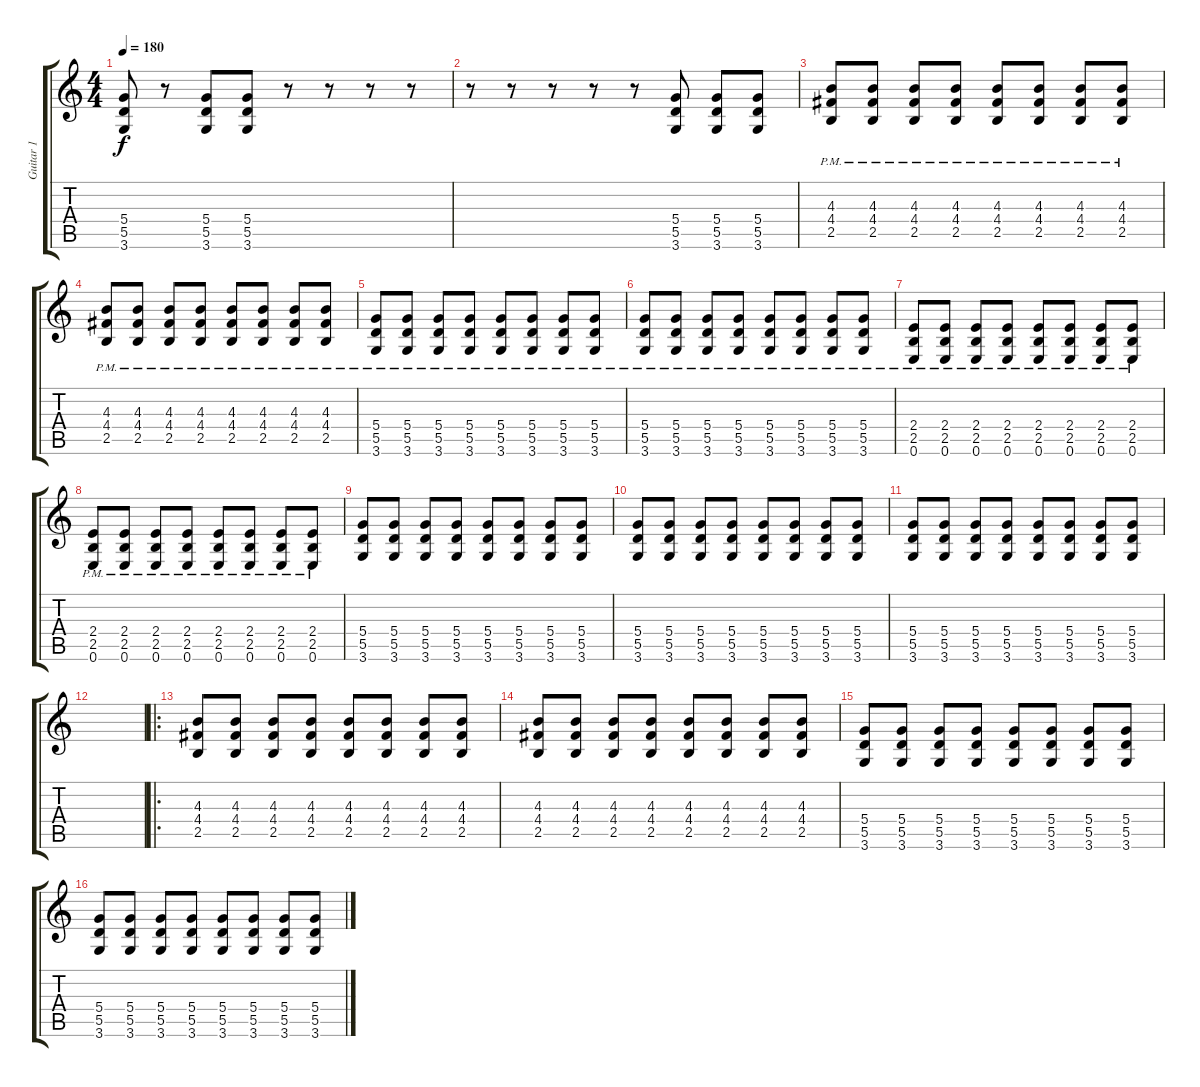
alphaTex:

\track ("Guitar 1" "Guitar 1") {instrument distortionguitar}
\staff {score tabs}
\tuning (E4 B3 G3 D3 A2 E2) {hide}
\ts (4 4)
\tempo 180
\clef g2
\ks c
(5.4 5.5 3.6).8{dy f} r.8 (5.4 5.5 3.6).8 (5.4 5.5 3.6).8 r.8 r.8 r.8 r.8 |
r.8 r.8 r.8 r.8 r.8 (5.4 5.5 3.6).8 (5.4 5.5 3.6).8 (5.4 5.5 3.6).8 |
(4.3{pm} 4.4{pm} 2.5{pm}).8 (4.3{pm} 4.4{pm} 2.5{pm}).8 (4.3{pm} 4.4{pm} 2.5{pm}).8 (4.3{pm} 4.4{pm} 2.5{pm}).8 (4.3{pm} 4.4{pm} 2.5{pm}).8 (4.3{pm} 4.4{pm} 2.5{pm}).8 (4.3{pm} 4.4{pm} 2.5{pm}).8 (4.3{pm} 4.4{pm} 2.5{pm}).8 |
(4.3{pm} 4.4{pm} 2.5{pm}).8 (4.3{pm} 4.4{pm} 2.5{pm}).8 (4.3{pm} 4.4{pm} 2.5{pm}).8 (4.3{pm} 4.4{pm} 2.5{pm}).8 (4.3{pm} 4.4{pm} 2.5{pm}).8 (4.3{pm} 4.4{pm} 2.5{pm}).8 (4.3{pm} 4.4{pm} 2.5{pm}).8 (4.3{pm} 4.4{pm} 2.5{pm}).8 |
(5.4{pm} 5.5{pm} 3.6{pm}).8 (5.4{pm} 5.5{pm} 3.6{pm}).8 (5.4{pm} 5.5{pm} 3.6{pm}).8 (5.4{pm} 5.5{pm} 3.6{pm}).8 (5.4{pm} 5.5{pm} 3.6{pm}).8 (5.4{pm} 5.5{pm} 3.6{pm}).8 (5.4{pm} 5.5{pm} 3.6{pm}).8 (5.4{pm} 5.5{pm} 3.6{pm}).8 |
(5.4{pm} 5.5{pm} 3.6{pm}).8 (5.4{pm} 5.5{pm} 3.6{pm}).8 (5.4{pm} 5.5{pm} 3.6{pm}).8 (5.4{pm} 5.5{pm} 3.6{pm}).8 (5.4{pm} 5.5{pm} 3.6{pm}).8 (5.4{pm} 5.5{pm} 3.6{pm}).8 (5.4{pm} 5.5{pm} 3.6{pm}).8 (5.4{pm} 5.5{pm} 3.6{pm}).8 |
(2.4{pm} 2.5{pm} 0.6{pm}).8 (2.4{pm} 2.5{pm} 0.6{pm}).8 (2.4{pm} 2.5{pm} 0.6{pm}).8 (2.4{pm} 2.5{pm} 0.6{pm}).8 (2.4{pm} 2.5{pm} 0.6{pm}).8 (2.4{pm} 2.5{pm} 0.6{pm}).8 (2.4{pm} 2.5{pm} 0.6{pm}).8 (2.4{pm} 2.5{pm} 0.6{pm}).8 |
(2.4{pm} 2.5{pm} 0.6{pm}).8 (2.4{pm} 2.5{pm} 0.6{pm}).8 (2.4{pm} 2.5{pm} 0.6{pm}).8 (2.4{pm} 2.5{pm} 0.6{pm}).8 (2.4{pm} 2.5{pm} 0.6{pm}).8 (2.4{pm} 2.5{pm} 0.6{pm}).8 (2.4{pm} 2.5{pm} 0.6{pm}).8 (2.4{pm} 2.5{pm} 0.6{pm}).8 |
(5.4 5.5 3.6).8 (5.4 5.5 3.6).8 (5.4 5.5 3.6).8 (5.4 5.5 3.6).8 (5.4 5.5 3.6).8 (5.4 5.5 3.6).8 (5.4 5.5 3.6).8 (5.4 5.5 3.6).8 |
(5.4 5.5 3.6).8 (5.4 5.5 3.6).8 (5.4 5.5 3.6).8 (5.4 5.5 3.6).8 (5.4 5.5 3.6).8 (5.4 5.5 3.6).8 (5.4 5.5 3.6).8 (5.4 5.5 3.6).8 |
(5.4 5.5 3.6).8 (5.4 5.5 3.6).8 (5.4 5.5 3.6).8 (5.4 5.5 3.6).8 (5.4 5.5 3.6).8 (5.4 5.5 3.6).8 (5.4 5.5 3.6).8 (5.4 5.5 3.6).8 |
|
\ro
(4.3 4.4 2.5).8 (4.3 4.4 2.5).8 (4.3 4.4 2.5).8 (4.3 4.4 2.5).8 (4.3 4.4 2.5).8 (4.3 4.4 2.5).8 (4.3 4.4 2.5).8 (4.3 4.4 2.5).8 |
(4.3 4.4 2.5).8 (4.3 4.4 2.5).8 (4.3 4.4 2.5).8 (4.3 4.4 2.5).8 (4.3 4.4 2.5).8 (4.3 4.4 2.5).8 (4.3 4.4 2.5).8 (4.3 4.4 2.5).8 |
(5.4 5.5 3.6).8 (5.4 5.5 3.6).8 (5.4 5.5 3.6).8 (5.4 5.5 3.6).8 (5.4 5.5 3.6).8 (5.4 5.5 3.6).8 (5.4 5.5 3.6).8 (5.4 5.5 3.6).8 |
(5.4 5.5 3.6).8 (5.4 5.5 3.6).8 (5.4 5.5 3.6).8 (5.4 5.5 3.6).8 (5.4 5.5 3.6).8 (5.4 5.5 3.6).8 (5.4 5.5 3.6).8 (5.4 5.5 3.6).8
